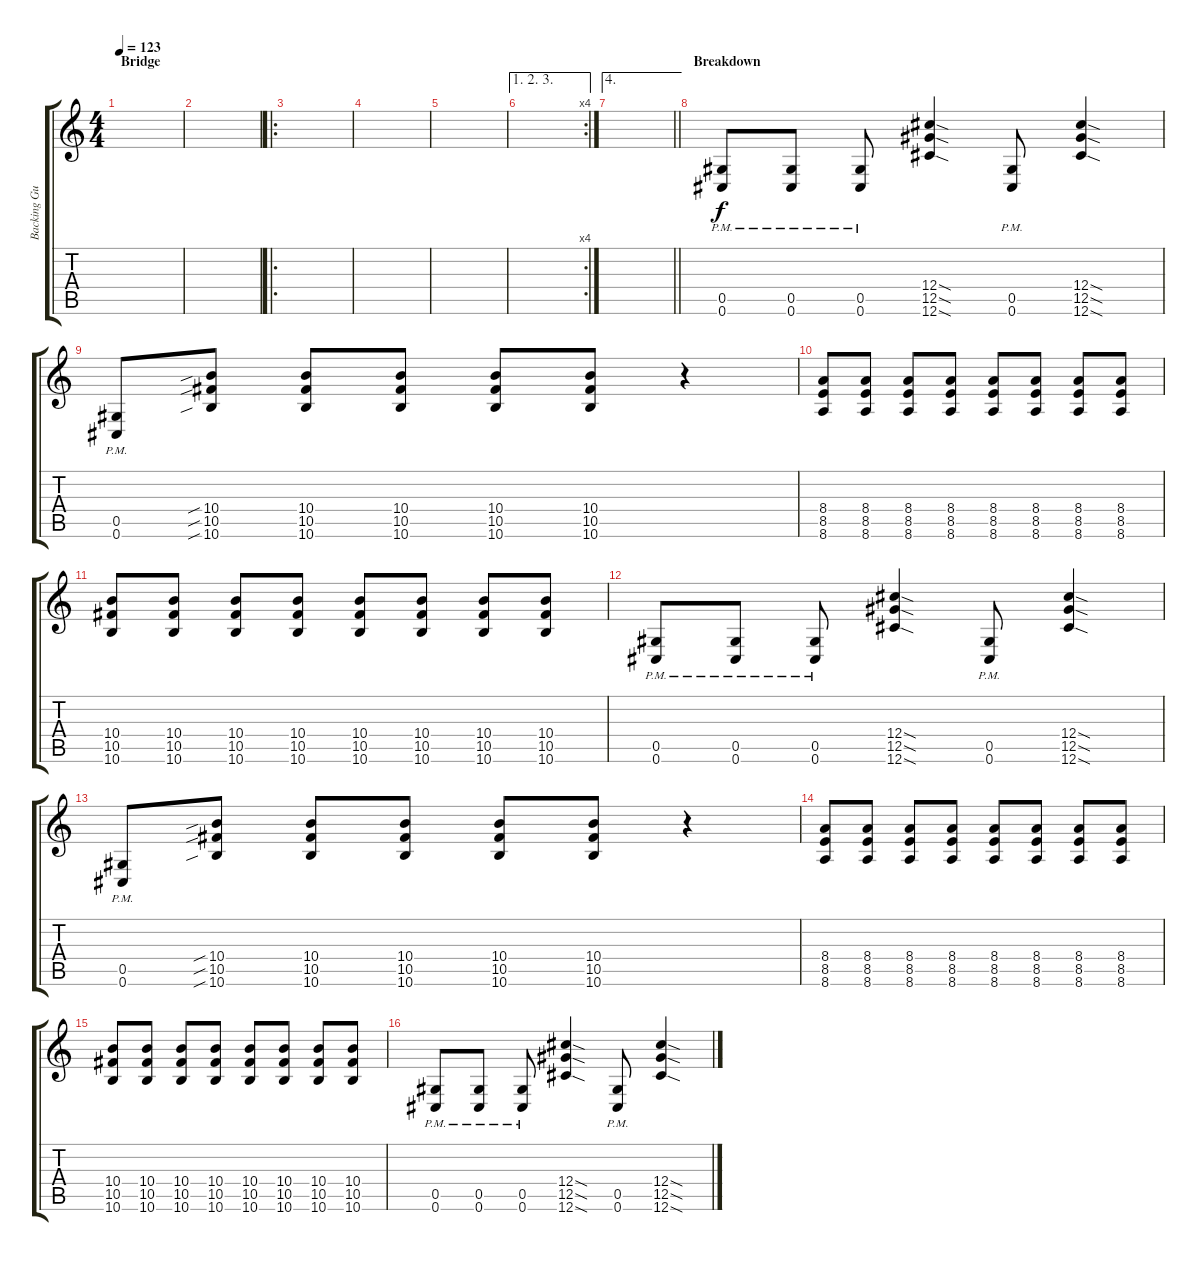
\track ("Backing Guitar" "Backing Gu") {instrument distortionguitar}
\staff {score tabs}
\tuning (Eb4 Bb3 Gb3 Db3 Ab2 Db2) {hide}
\ts (4 4)
\section ("" "Bridge")
\tempo 123
\clef g2
\ks c
|
|
\ro
|
|
|
\ae (1 2 3)
\rc 4
|
\ae 4
\barLineRight lightlight
|
\section ("" "Breakdown")
(0.5{pm} 0.6{pm}).8 (0.5{pm} 0.6{pm}).8 (0.5{pm} 0.6{pm}).8 (12.4{sod} 12.5{sod} 12.6{sod}).4 (0.5{pm} 0.6{pm}).8 (12.4{sod} 12.5{sod} 12.6{sod}).4 |
(0.5{pm} 0.6{pm}).8 (10.4{sib} 10.5{sib} 10.6{sib}).8 (10.4 10.5 10.6).8 (10.4 10.5 10.6).8 (10.4 10.5 10.6).8 (10.4 10.5 10.6).8 r.4 |
(8.4 8.5 8.6).8 (8.4 8.5 8.6).8 (8.4 8.5 8.6).8 (8.4 8.5 8.6).8 (8.4 8.5 8.6).8 (8.4 8.5 8.6).8 (8.4 8.5 8.6).8 (8.4 8.5 8.6).8 |
(10.4 10.5 10.6).8 (10.4 10.5 10.6).8 (10.4 10.5 10.6).8 (10.4 10.5 10.6).8 (10.4 10.5 10.6).8 (10.4 10.5 10.6).8 (10.4 10.5 10.6).8 (10.4 10.5 10.6).8 |
(0.5{pm} 0.6{pm}).8 (0.5{pm} 0.6{pm}).8 (0.5{pm} 0.6{pm}).8 (12.4{sod} 12.5{sod} 12.6{sod}).4 (0.5{pm} 0.6{pm}).8 (12.4{sod} 12.5{sod} 12.6{sod}).4 |
(0.5{pm} 0.6{pm}).8 (10.4{sib} 10.5{sib} 10.6{sib}).8 (10.4 10.5 10.6).8 (10.4 10.5 10.6).8 (10.4 10.5 10.6).8 (10.4 10.5 10.6).8 r.4 |
(8.4 8.5 8.6).8 (8.4 8.5 8.6).8 (8.4 8.5 8.6).8 (8.4 8.5 8.6).8 (8.4 8.5 8.6).8 (8.4 8.5 8.6).8 (8.4 8.5 8.6).8 (8.4 8.5 8.6).8 |
(10.4 10.5 10.6).8 (10.4 10.5 10.6).8 (10.4 10.5 10.6).8 (10.4 10.5 10.6).8 (10.4 10.5 10.6).8 (10.4 10.5 10.6).8 (10.4 10.5 10.6).8 (10.4 10.5 10.6).8 |
(0.5{pm} 0.6{pm}).8 (0.5{pm} 0.6{pm}).8 (0.5{pm} 0.6{pm}).8 (12.4{sod} 12.5{sod} 12.6{sod}).4 (0.5{pm} 0.6{pm}).8 (12.4{sod} 12.5{sod} 12.6{sod}).4
